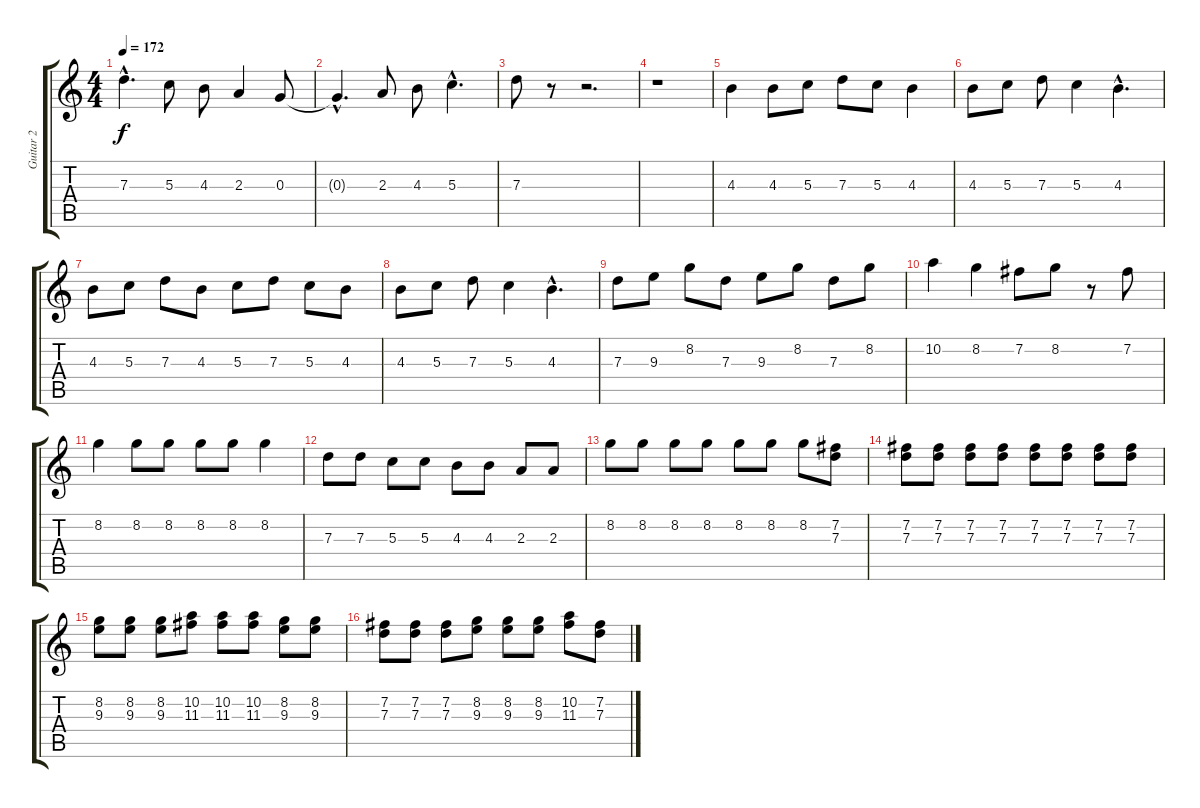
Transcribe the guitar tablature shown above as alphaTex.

\track ("Guitar 2" "Guitar 2") {instrument overdrivenguitar}
\staff {score tabs}
\tuning (E4 B3 G3 D3 A2 E2) {hide}
\ts (4 4)
\tempo 172
\clef g2
\ks c
7.3{hac}.4{d dy f} 5.3.8 4.3.8 2.3.4 0.3.8 |
0.3{hac t}.4{d} 2.3.8 4.3.8 5.3{hac}.4{d} |
7.3.8 r.8 r.2{d} |
r.1 |
4.3.4 4.3.8 5.3.8 7.3.8 5.3.8 4.3.4 |
4.3.8 5.3.8 7.3.8 5.3.4 4.3{hac}.4{d} |
4.3.8 5.3.8 7.3.8 4.3.8 5.3.8 7.3.8 5.3.8 4.3.8 |
4.3.8 5.3.8 7.3.8 5.3.4 4.3{hac}.4{d} |
7.3.8 9.3.8 8.2.8 7.3.8 9.3.8 8.2.8 7.3.8 8.2.8 |
10.2.4 8.2.4 7.2.8 8.2.8 r.8 7.2.8 |
8.2.4 8.2.8 8.2.8 8.2.8 8.2.8 8.2.4 |
7.3.8 7.3.8 5.3.8 5.3.8 4.3.8 4.3.8 2.3.8 2.3.8 |
8.2.8{volume 16} 8.2.8 8.2.8 8.2.8 8.2.8 8.2.8 8.2.8 (7.2 7.3).8 |
(7.2 7.3).8 (7.2 7.3).8 (7.2 7.3).8 (7.2 7.3).8 (7.2 7.3).8 (7.2 7.3).8 (7.2 7.3).8 (7.2 7.3).8 |
(8.2 9.3).8 (8.2 9.3).8 (8.2 9.3).8 (10.2 11.3).8 (10.2 11.3).8 (10.2 11.3).8 (8.2 9.3).8 (8.2 9.3).8 |
(7.2 7.3).8 (7.2 7.3).8 (7.2 7.3).8 (8.2 9.3).8 (8.2 9.3).8 (8.2 9.3).8 (10.2 11.3).8 (7.2 7.3).8
